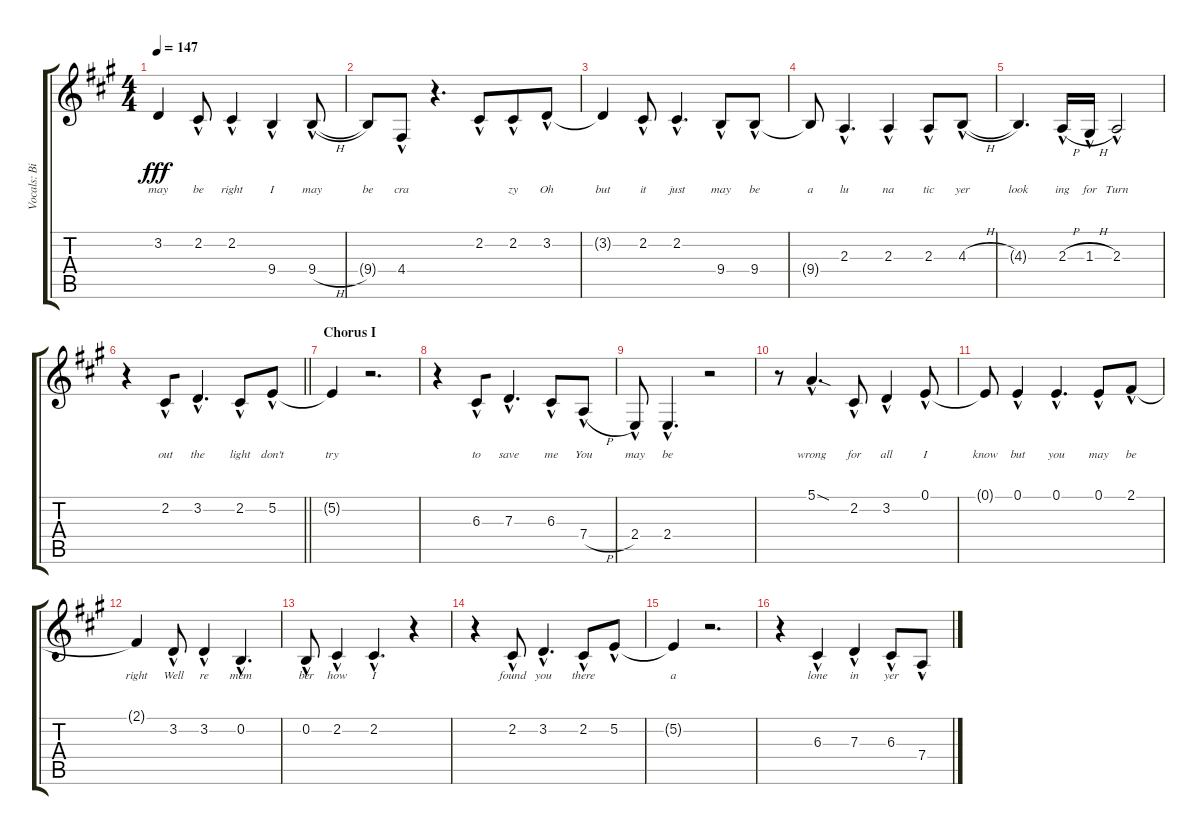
\track ("Vocals: Billy" "Vocals: Bi") {instrument lead2sawtooth}
\staff {score tabs}
\tuning (E4 B3 G3 D3 A2 E2) {hide}
\ts (4 4)
\tempo 147
\clef g2
\ks a
3.2{t}.4{lyrics (0 "may") lyrics (1 "") lyrics (2 "") lyrics (3 "") lyrics (4 "") dy fff} 2.2{hac}.8{lyrics (0 "be") lyrics (1 "") lyrics (2 "") lyrics (3 "") lyrics (4 "")} 2.2{hac}.4{lyrics (0 "right") lyrics (1 "") lyrics (2 "") lyrics (3 "") lyrics (4 "")} 9.4{hac}.4{lyrics (0 "I") lyrics (1 "") lyrics (2 "") lyrics (3 "") lyrics (4 "")} 9.4{h hac}.8{lyrics (0 "may") lyrics (1 "") lyrics (2 "") lyrics (3 "") lyrics (4 "")} |
9.4{t}.8{lyrics (0 "be") lyrics (1 "") lyrics (2 "") lyrics (3 "") lyrics (4 "")} 4.4{hac}.8{lyrics (0 "cra") lyrics (1 "") lyrics (2 "") lyrics (3 "") lyrics (4 "")} r.4{d} 2.2{hac}.8{lyrics (0 "") lyrics (1 "") lyrics (2 "") lyrics (3 "") lyrics (4 "") beam merge} 2.2{hac}.8{lyrics (0 "zy") lyrics (1 "") lyrics (2 "") lyrics (3 "") lyrics (4 "")} 3.2{hac}.8{lyrics (0 "Oh") lyrics (1 "") lyrics (2 "") lyrics (3 "") lyrics (4 "")} |
3.2{t}.4{lyrics (0 "but") lyrics (1 "") lyrics (2 "") lyrics (3 "") lyrics (4 "")} 2.2{hac}.8{lyrics (0 "it") lyrics (1 "") lyrics (2 "") lyrics (3 "") lyrics (4 "")} 2.2{hac}.4{d lyrics (0 "just") lyrics (1 "") lyrics (2 "") lyrics (3 "") lyrics (4 "")} 9.4{hac}.8{lyrics (0 "may") lyrics (1 "") lyrics (2 "") lyrics (3 "") lyrics (4 "")} 9.4{hac}.8{lyrics (0 "be") lyrics (1 "") lyrics (2 "") lyrics (3 "") lyrics (4 "")} |
9.4{t}.8{lyrics (0 "a") lyrics (1 "") lyrics (2 "") lyrics (3 "") lyrics (4 "")} 2.3{hac}.4{d lyrics (0 "lu") lyrics (1 "") lyrics (2 "") lyrics (3 "") lyrics (4 "")} 2.3{hac}.4{lyrics (0 "na") lyrics (1 "") lyrics (2 "") lyrics (3 "") lyrics (4 "")} 2.3{hac}.8{lyrics (0 "tic") lyrics (1 "") lyrics (2 "") lyrics (3 "") lyrics (4 "")} 4.3{h hac}.8{lyrics (0 "yer") lyrics (1 "") lyrics (2 "") lyrics (3 "") lyrics (4 "")} |
4.3{t}.4{d lyrics (0 "look") lyrics (1 "") lyrics (2 "") lyrics (3 "") lyrics (4 "")} 2.3{h hac}.16{lyrics (0 "ing") lyrics (1 "") lyrics (2 "") lyrics (3 "") lyrics (4 "")} 1.3{h hac}.16{lyrics (0 "for") lyrics (1 "") lyrics (2 "") lyrics (3 "") lyrics (4 "")} 2.3{hac}.2{lyrics (0 "Turn") lyrics (1 "") lyrics (2 "") lyrics (3 "") lyrics (4 "")} |
\barLineRight lightlight
r.4 2.2{hac}.8{lyrics (0 "out") lyrics (1 "") lyrics (2 "") lyrics (3 "") lyrics (4 "") beam merge} 3.2{hac}.4{d lyrics (0 "the") lyrics (1 "") lyrics (2 "") lyrics (3 "") lyrics (4 "")} 2.2{hac}.8{lyrics (0 "light") lyrics (1 "") lyrics (2 "") lyrics (3 "") lyrics (4 "")} 5.2{hac}.8{lyrics (0 "don't") lyrics (1 "") lyrics (2 "") lyrics (3 "") lyrics (4 "")} |
\section ("" "Chorus I")
5.2{t}.4{lyrics (0 "try") lyrics (1 "") lyrics (2 "") lyrics (3 "") lyrics (4 "")} r.2{d} |
r.4 6.3{hac}.8{lyrics (0 "to") lyrics (1 "") lyrics (2 "") lyrics (3 "") lyrics (4 "") beam merge} 7.3{hac}.4{d lyrics (0 "save") lyrics (1 "") lyrics (2 "") lyrics (3 "") lyrics (4 "")} 6.3{hac}.8{lyrics (0 "me") lyrics (1 "") lyrics (2 "") lyrics (3 "") lyrics (4 "")} 7.4{h hac}.8{lyrics (0 "You") lyrics (1 "") lyrics (2 "") lyrics (3 "") lyrics (4 "")} |
2.4{hac}.8{lyrics (0 "may") lyrics (1 "") lyrics (2 "") lyrics (3 "") lyrics (4 "")} 2.4{hac}.4{d lyrics (0 "be") lyrics (1 "") lyrics (2 "") lyrics (3 "") lyrics (4 "")} r.2 |
r.8 5.1{sod hac}.4{d lyrics (0 "wrong") lyrics (1 "") lyrics (2 "") lyrics (3 "") lyrics (4 "")} 2.2{hac}.8{lyrics (0 "for") lyrics (1 "") lyrics (2 "") lyrics (3 "") lyrics (4 "")} 3.2{hac}.4{lyrics (0 "all") lyrics (1 "") lyrics (2 "") lyrics (3 "") lyrics (4 "")} 0.1{hac}.8{lyrics (0 "I") lyrics (1 "") lyrics (2 "") lyrics (3 "") lyrics (4 "")} |
0.1{t}.8{lyrics (0 "know") lyrics (1 "") lyrics (2 "") lyrics (3 "") lyrics (4 "")} 0.1{hac}.4{lyrics (0 "but") lyrics (1 "") lyrics (2 "") lyrics (3 "") lyrics (4 "")} 0.1{hac}.4{d lyrics (0 "you") lyrics (1 "") lyrics (2 "") lyrics (3 "") lyrics (4 "")} 0.1{hac}.8{lyrics (0 "may") lyrics (1 "") lyrics (2 "") lyrics (3 "") lyrics (4 "")} 2.1{hac}.8{lyrics (0 "be") lyrics (1 "") lyrics (2 "") lyrics (3 "") lyrics (4 "")} |
2.1{t}.4{lyrics (0 "right") lyrics (1 "") lyrics (2 "") lyrics (3 "") lyrics (4 "")} 3.2{hac}.8{lyrics (0 "Well") lyrics (1 "") lyrics (2 "") lyrics (3 "") lyrics (4 "")} 3.2{hac}.4{lyrics (0 "re") lyrics (1 "") lyrics (2 "") lyrics (3 "") lyrics (4 "")} 0.2{hac}.4{d lyrics (0 "mem") lyrics (1 "") lyrics (2 "") lyrics (3 "") lyrics (4 "")} |
0.2{hac}.8{lyrics (0 "ber") lyrics (1 "") lyrics (2 "") lyrics (3 "") lyrics (4 "")} 2.2{hac}.4{lyrics (0 "how") lyrics (1 "") lyrics (2 "") lyrics (3 "") lyrics (4 "")} 2.2{hac}.4{d lyrics (0 "I") lyrics (1 "") lyrics (2 "") lyrics (3 "") lyrics (4 "")} r.4 |
r.4 2.2{hac}.8{lyrics (0 "found") lyrics (1 "") lyrics (2 "") lyrics (3 "") lyrics (4 "")} 3.2{hac}.4{d lyrics (0 "you") lyrics (1 "") lyrics (2 "") lyrics (3 "") lyrics (4 "")} 2.2{hac}.8{lyrics (0 "there") lyrics (1 "") lyrics (2 "") lyrics (3 "") lyrics (4 "")} 5.2{hac}.8{lyrics (0 "") lyrics (1 "") lyrics (2 "") lyrics (3 "") lyrics (4 "")} |
5.2{t}.4{lyrics (0 "a") lyrics (1 "") lyrics (2 "") lyrics (3 "") lyrics (4 "")} r.2{d} |
r.4 6.3{hac}.4{lyrics (0 "lone") lyrics (1 "") lyrics (2 "") lyrics (3 "") lyrics (4 "")} 7.3{hac}.4{lyrics (0 "in") lyrics (1 "") lyrics (2 "") lyrics (3 "") lyrics (4 "")} 6.3{hac}.8{lyrics (0 "yer") lyrics (1 "") lyrics (2 "") lyrics (3 "") lyrics (4 "")} 7.4{hac}.8{lyrics (0 "e") lyrics (1 "") lyrics (2 "") lyrics (3 "") lyrics (4 "")}
